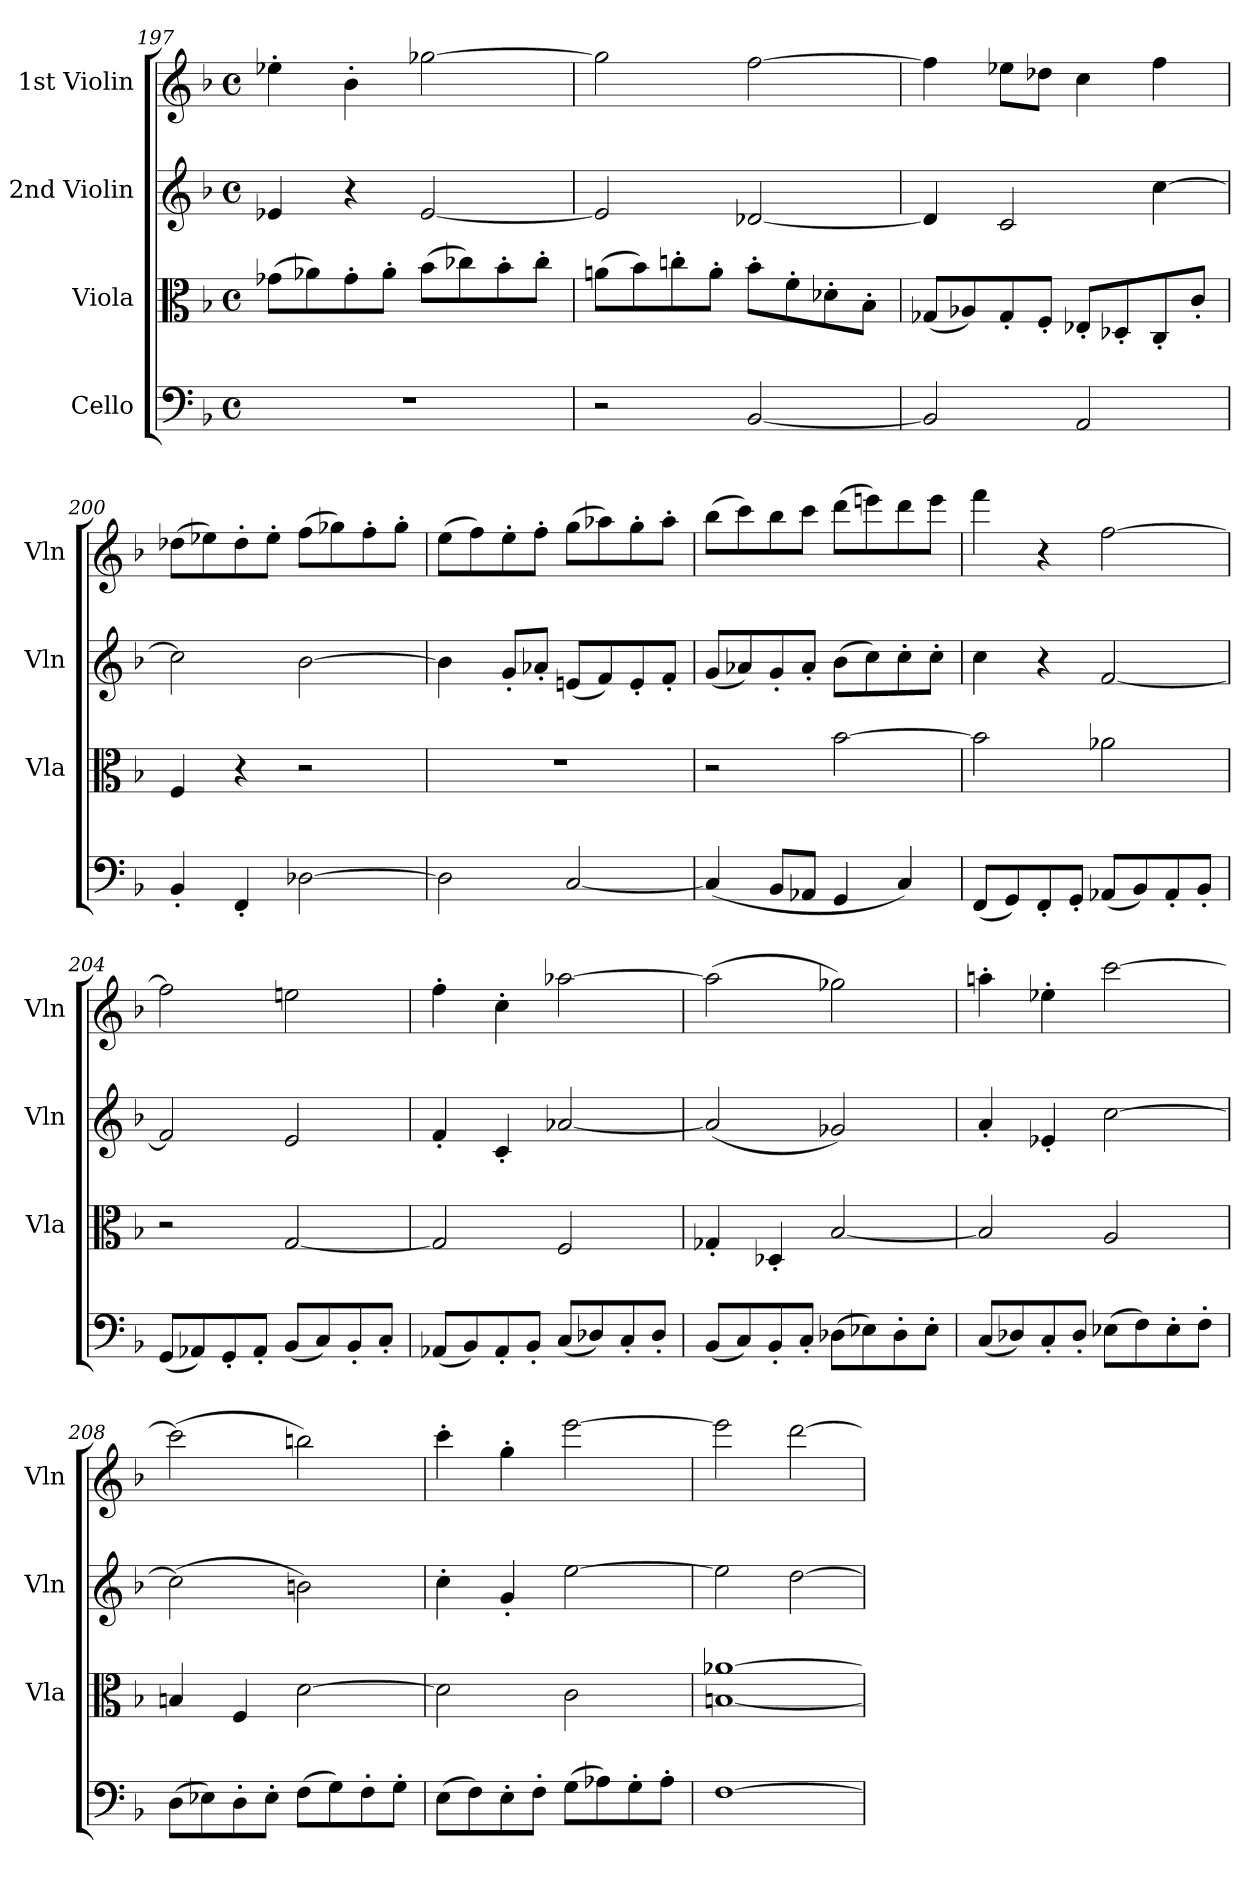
**kern	**kern	**kern	**kern
*part4	*part3	*part2	*part1
*staff4	*staff3	*staff2	*staff1
*I"Cello	*I"Viola	*I"2nd Violin	*I"1st Violin
*	*I'Vla	*I'Vln	*I'Vln
*clefF4	*clefC3	*clefG2	*clefG2
*k[b-]	*k[b-]	*k[b-]	*k[b-]
*F:	*F:	*F:	*F:
*M4/4	*M4/4	*M4/4	*M4/4
*met(c)	*met(c)	*met(c)	*met(c)
=197	=197	=197	=197
1r	(8g-XL	4e-X	4ee-X'
.	8a-X)	.	.
.	8g-'	4r	4b-'
.	8a-'J	.	.
.	(8b-L	[2e-	[2gg-X
.	8cc-X)	.	.
.	8b-'	.	.
.	8cc-'J	.	.
=198	=198	=198	=198
2r	(8anL	2e-]	2gg-]
.	8b-)	.	.
.	8ccn'	.	.
.	8a'J	.	.
[2BB-	8b-'L	[2d-X	[2ff
.	8f'	.	.
.	8d-X'	.	.
.	8B-'J	.	.
=199	=199	=199	=199
2BB-]	(8G-XL	4d-]	4ff]
.	8A-X)	.	.
.	8G-'	2c	8ee-XL
.	8F'J	.	8dd-XJ
2AA	8E-X'L	.	4cc
.	8D-X'	.	.
.	8C'	[4cc	4ff
.	8c'J	.	.
=200	=200	=200	=200
4BB-'	4F	2cc]	(8dd-XL
.	.	.	8ee-X)
4FF'	4r	.	8dd-'
.	.	.	8ee-'J
[2D-X	2r	[2b-	(8ffL
.	.	.	8gg-X)
.	.	.	8ff'
.	.	.	8gg-'J
=201	=201	=201	=201
2D-]	1r	4b-]	(8eeL
.	.	.	8ff)
.	.	8g'L	8ee'
.	.	8a-X'J	8ff'J
[2C	.	(8enL	(8ggL
.	.	8f)	8aa-X)
.	.	8e'	8gg'
.	.	8f'J	8aa-'J
=202	=202	=202	=202
(4C]	2r	(8gL	(8bb-L
.	.	8a-X)	8ccc)
8BB-L	.	8g'	8bb-
8AA-XJ	.	8a-'J	8cccJ
4GG	[2b-	(8b-L	(8dddL
.	.	8cc)	8eeen)
4C)	.	8cc'	8ddd
.	.	8cc'J	8eeeJ
=203	=203	=203	=203
(8FFL	2b-]	4cc	4fff
8GG)	.	.	.
8FF'	.	4r	4r
8GG'J	.	.	.
(8AA-XL	2a-X	[2f	[2ff
8BB-)	.	.	.
8AA-'	.	.	.
8BB-'J	.	.	.
=204	=204	=204	=204
(8GGL	2r	2f]	2ff]
8AA-X)	.	.	.
8GG'	.	.	.
8AA-'J	.	.	.
(8BB-L	[2G	2e	2een
8C)	.	.	.
8BB-'	.	.	.
8C'J	.	.	.
=205	=205	=205	=205
(8AA-XL	2G]	4f'	4ff'
8BB-)	.	.	.
8AA-'	.	4c'	4cc'
8BB-'J	.	.	.
(8CL	2F	[2a-X	[2aa-X
8D-X)	.	.	.
8C'	.	.	.
8D-'J	.	.	.
=206	=206	=206	=206
(8BB-L	4G-X'	(2a-]	(2aa-]
8C)	.	.	.
8BB-'	4D-X'	.	.
8C'J	.	.	.
(8D-XL	[2B-	2g-X)	2gg-X)
8E-X)	.	.	.
8D-'	.	.	.
8E-'J	.	.	.
=207	=207	=207	=207
(8CL	2B-]	4a'	4aan'
8D-X)	.	.	.
8C'	.	4e-X'	4ee-X'
8D-'J	.	.	.
(8E-XL	2A	[2cc	[2ccc
8F)	.	.	.
8E-'	.	.	.
8F'J	.	.	.
=208	=208	=208	=208
(8DL	4Bn	(2cc]	(2ccc]
8E-X)	.	.	.
8D'	4F	.	.
8E-'J	.	.	.
(8FL	[2d	2bn)	2bbn)
8G)	.	.	.
8F'	.	.	.
8G'J	.	.	.
=209	=209	=209	=209
(8EL	2d]	4cc'	4ccc'
8F)	.	.	.
8E'	.	4g'	4gg'
8F'J	.	.	.
(8GL	2c	[2ee	[2eee
8A-X)	.	.	.
8G'	.	.	.
8A-'J	.	.	.
=210	=210	=210	=210
[1F	[1Bn [1a-X	2ee]	2eee]
.	.	[2dd	[2ddd
=	=	=	=
*-	*-	*-	*-
